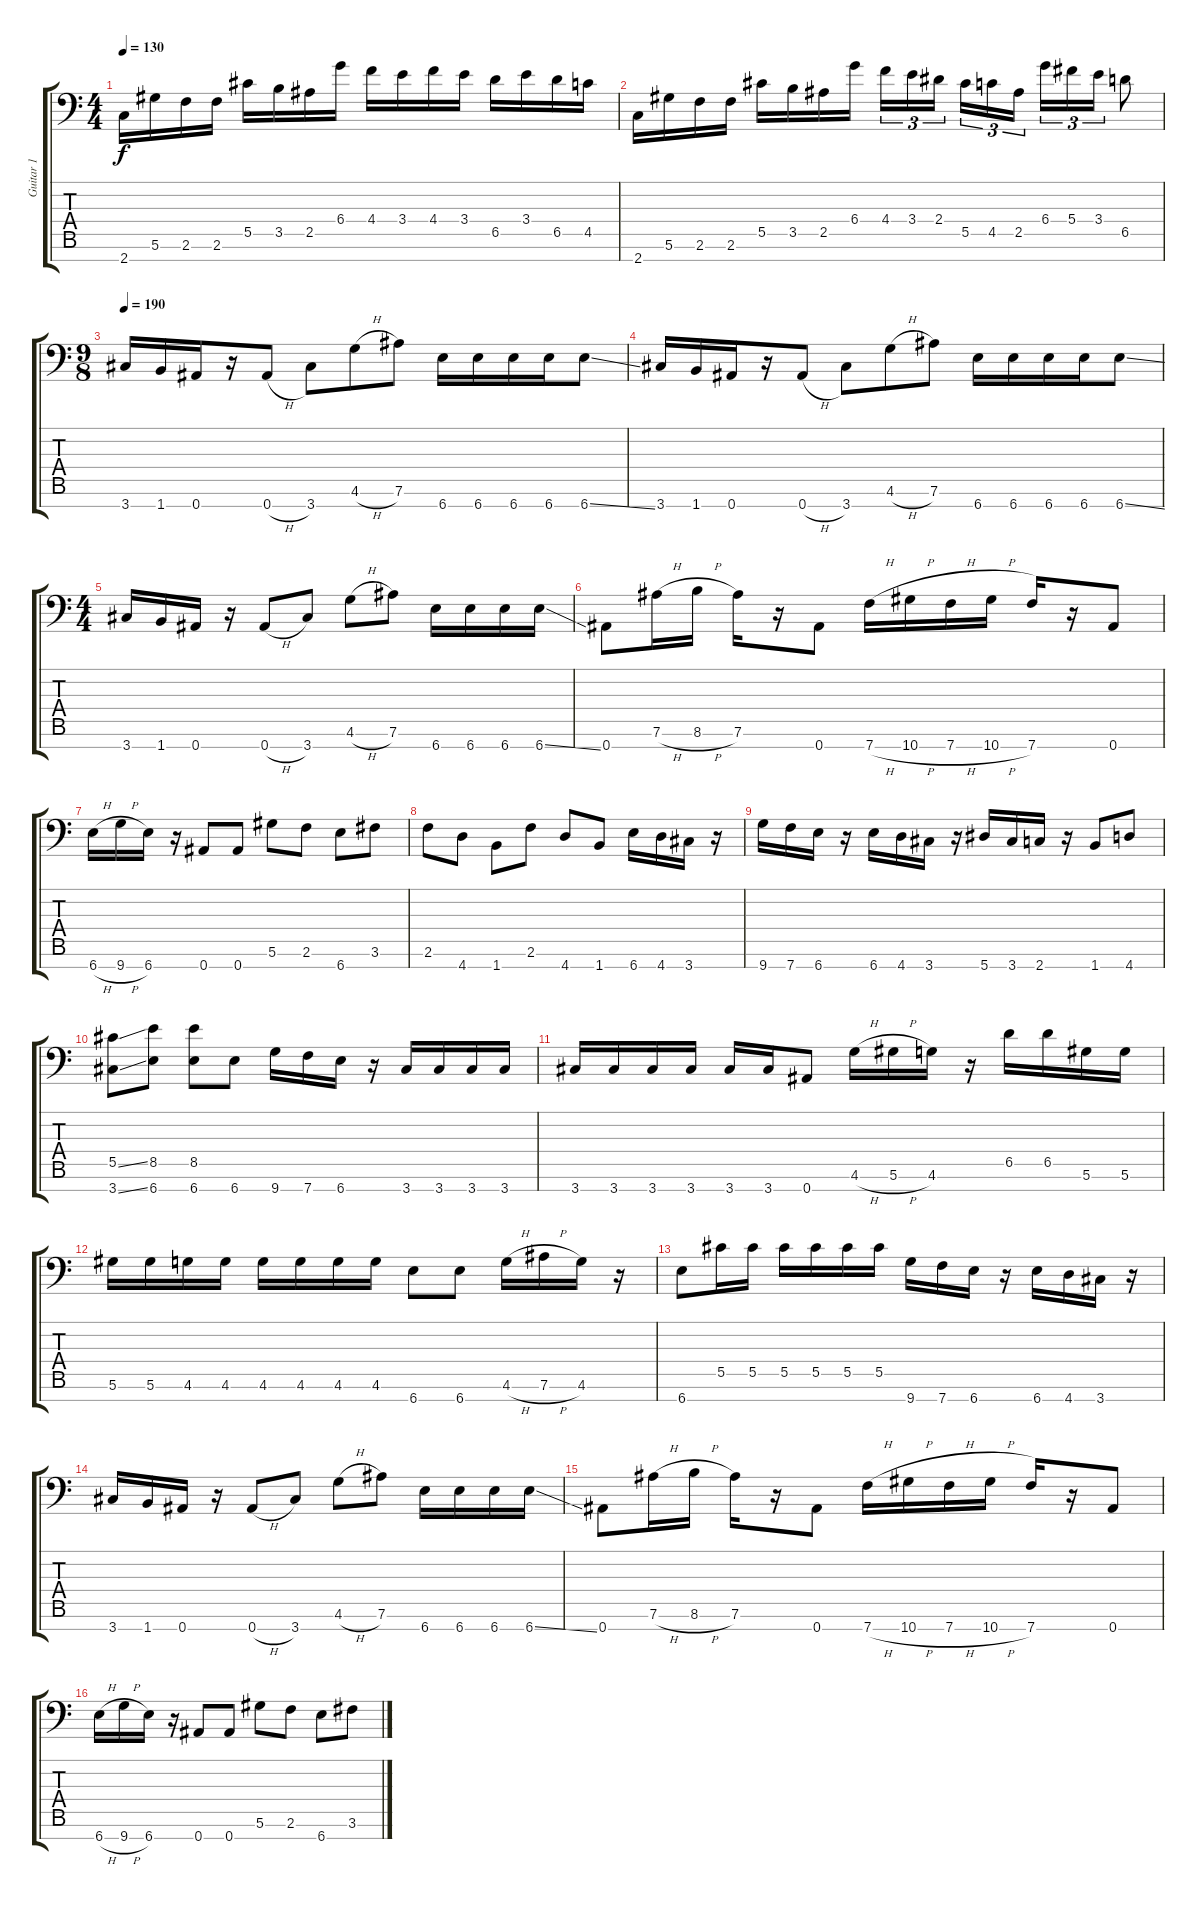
\track ("Guitar 1" "Guitar 1") {instrument distortionguitar}
\staff {score tabs}
\tuning (Eb4 Bb3 Gb3 Db3 Ab2 Eb2 Bb1) {hide}
\ts (4 4)
\tempo 130
\clef f4
\ks c
2.7.16{dy f} 5.6.16 2.6.16 2.6.16 5.5.16 3.5.16 2.5.16 6.4.16 4.4.16 3.4.16 4.4.16 3.4.16 6.5.16 3.4.16 6.5.16 4.5.16 |
2.7.16 5.6.16 2.6.16 2.6.16 5.5.16 3.5.16 2.5.16 6.4.16 4.4.16{tu (3 2)} 3.4.16{tu (3 2)} 2.4.16{tu (3 2) beam splitsecondary} 5.5.16{tu (3 2)} 4.5.16{tu (3 2)} 2.5.16{tu (3 2)} 6.4.16{tu (3 2)} 5.4.16{tu (3 2)} 3.4.16{tu (3 2)} 6.5.8 |
\ts (9 8)
\tempo 190
3.7.16 1.7.16 0.7.16 r.16 0.7{h}.8 3.7.8 4.6{h}.8 7.6.8 6.7.16 6.7.16 6.7.16 6.7.16 6.7{ss}.8 |
3.7.16 1.7.16 0.7.16 r.16 0.7{h}.8 3.7.8 4.6{h}.8 7.6.8 6.7.16 6.7.16 6.7.16 6.7.16 6.7{ss}.8 |
\ts (4 4)
3.7.16 1.7.16 0.7.16 r.16 0.7{h}.8 3.7.8 4.6{h}.8 7.6.8 6.7.16 6.7.16 6.7.16 6.7{ss}.16 |
0.7.8 7.6{h}.16 8.6{h}.16 7.6.16 r.16 0.7.8 7.7{h}.16 10.7{h}.16 7.7{h}.16 10.7{h}.16 7.7.16 r.16 0.7.8 |
6.7{h}.16 9.7{h}.16 6.7.16 r.16 0.7.8 0.7.8 5.6.8 2.6.8 6.7.8 3.6.8 |
2.6.8 4.7.8 1.7.8 2.6.8 4.7.8 1.7.8 6.7.16 4.7.16 3.7.16 r.16 |
9.7.16 7.7.16 6.7.16 r.16 6.7.16 4.7.16 3.7.16 r.16 5.7.16 3.7.16 2.7.16 r.16 1.7.8 4.7.8 |
(5.5{ss} 3.7{ss}).8 (8.5 6.7).8 (8.5 6.7).8 6.7.8 9.7.16 7.7.16 6.7.16 r.16 3.7.16 3.7.16 3.7.16 3.7.16 |
3.7.16 3.7.16 3.7.16 3.7.16 3.7.16 3.7.16 0.7.8 4.6{h}.16 5.6{h}.16 4.6.16 r.16 6.5.16 6.5.16 5.6.16 5.6.16 |
5.6.16 5.6.16 4.6.16 4.6.16 4.6.16 4.6.16 4.6.16 4.6.16 6.7.8 6.7.8 4.6{h}.16 7.6{h}.16 4.6.16 r.16 |
6.7.8 5.5.16 5.5.16 5.5.16 5.5.16 5.5.16 5.5.16 9.7.16 7.7.16 6.7.16 r.16 6.7.16 4.7.16 3.7.16 r.16 |
3.7.16 1.7.16 0.7.16 r.16 0.7{h}.8 3.7.8 4.6{h}.8 7.6.8 6.7.16 6.7.16 6.7.16 6.7{ss}.16 |
0.7.8 7.6{h}.16 8.6{h}.16 7.6.16 r.16 0.7.8 7.7{h}.16 10.7{h}.16 7.7{h}.16 10.7{h}.16 7.7.16 r.16 0.7.8 |
6.7{h}.16 9.7{h}.16 6.7.16 r.16 0.7.8 0.7.8 5.6.8 2.6.8 6.7.8 3.6.8
